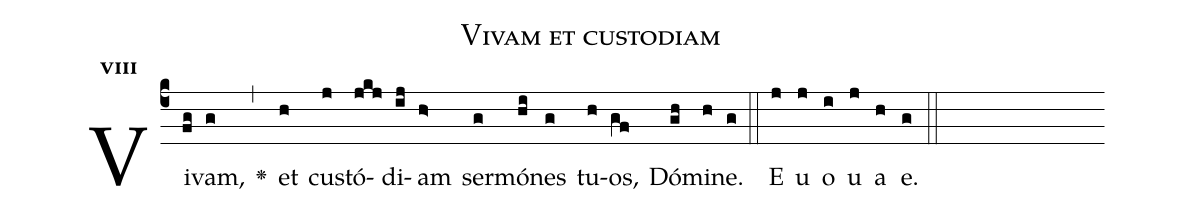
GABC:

name:Vivam et custodiam;
office-part:Antiphona;
mode:8;
%%
initial-style: 1;
name: Vivam et custodiam;
book: Antiphonae & Responsoria/Tomus III, p. 22;
occasion: Psalterium Hebdomada I Feria V;
office-part: Hora media Ant 1;
user-notes: ;
commentary: ;
annotation: 8g;
centering-scheme: english;
fontsize: 12;
font: OFLSortsMillGoudy;
height: 11;
width: 4.5;
%%
(c4)Vi(fg)vam,(g) <v>\greheightstar</v>(,) et(h) cu(j)stó(jkj)di(ij)am(h>) ser(g)mó(hi)nes(g) tu(h)os,(gf) Dó(gh)mi(h)ne.(g) (::)
E(j) u(j) o(i) u(j) a(h) e.(g) (::)
